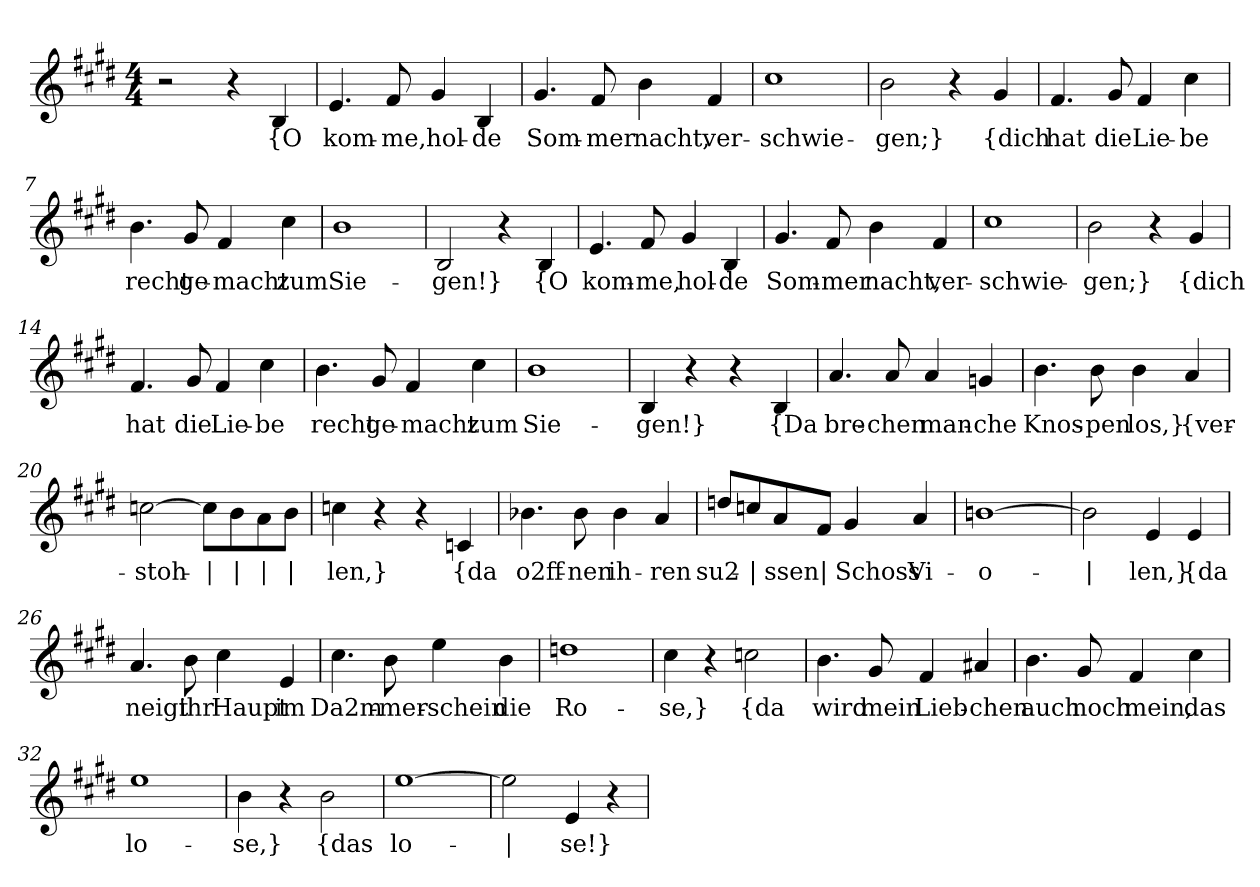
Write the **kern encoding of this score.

**kern	**text
*part1	*part1
*staff1	*staff1
*clefG2	*
*k[f#c#g#d#]	*
*M4/4	*
=1	=1
2r	.
4r	.
!	!LO:LY:b
4B/	{O
=2	=2
!	!LO:LY:b
4.e/	kom-
!	!LO:LY:b
8f#/	-me,
!	!LO:LY:b
4g#/	hol-
!	!LO:LY:b
4B/	-de
=3	=3
!	!LO:LY:b
4.g#/	Som-
!	!LO:LY:b
8f#/	-mer
!	!LO:LY:b
4b\	nacht,
!	!LO:LY:b
4f#/	ver-
=4	=4
!	!LO:LY:b
1cc#	-schwie-
=5	=5
!	!LO:LY:b
2b\	-gen;}
4r	.
!	!LO:LY:b
4g#/	{dich
=6	=6
!	!LO:LY:b
4.f#/	hat
!	!LO:LY:b
8g#/	die
!	!LO:LY:b
4f#/	Lie-
!	!LO:LY:b
4cc#\	-be
!!LO:LB:g=z
=7	=7
!	!LO:LY:b
4.b\	recht
!	!LO:LY:b
8g#/	ge-
!	!LO:LY:b
4f#/	-macht
!	!LO:LY:b
4cc#\	zum
=8	=8
!	!LO:LY:b
1b	Sie-
=9	=9
!	!LO:LY:b
2B/	-gen!}
4r	.
!	!LO:LY:b
4B/	{O
=10	=10
!	!LO:LY:b
4.e/	kom-
!	!LO:LY:b
8f#/	-me,
!	!LO:LY:b
4g#/	hol-
!	!LO:LY:b
4B/	-de
=11	=11
!	!LO:LY:b
4.g#/	Som-
!	!LO:LY:b
8f#/	-mer
!	!LO:LY:b
4b\	nacht,
!	!LO:LY:b
4f#/	ver-
=12	=12
!	!LO:LY:b
1cc#	-schwie-
!!LO:LB:g=z
=13	=13
!	!LO:LY:b
2b\	-gen;}
4r	.
!	!LO:LY:b
4g#/	{dich
=14	=14
!	!LO:LY:b
4.f#/	hat
!	!LO:LY:b
8g#/	die
!	!LO:LY:b
4f#/	Lie-
!	!LO:LY:b
4cc#\	-be
=15	=15
!	!LO:LY:b
4.b\	recht
!	!LO:LY:b
8g#/	ge-
!	!LO:LY:b
4f#/	-macht
!	!LO:LY:b
4cc#\	zum
=16	=16
!	!LO:LY:b
1b	Sie-
=17	=17
!	!LO:LY:b
4B/	-gen!}
4r	.
4r	.
!	!LO:LY:b
4B/	{Da
=18	=18
!	!LO:LY:b
4.a/	bre-
!	!LO:LY:b
8a/	-chen
!	!LO:LY:b
4a/	man-
!	!LO:LY:b
4gn/	-che
!!LO:LB:g=z
=19	=19
!	!LO:LY:b
4.b\	Knos-
!	!LO:LY:b
8b\	-pen
!	!LO:LY:b
4b\	los,}
!	!LO:LY:b
4a/	{ver-
=20	=20
!	!LO:LY:b
[2ccn\	-stoh-
!	!LO:LY:b
8cc\L]	|
!	!LO:LY:b
8b\	|
!	!LO:LY:b
8a\	|
!	!LO:LY:b
8b\J	|
=21	=21
!	!LO:LY:b
4ccn\	-len,}
4r	.
4r	.
!	!LO:LY:b
4cn/	{da
=22	=22
!	!LO:LY:b
4.b-X\	o2ff-
!	!LO:LY:b
8b-\	-nen
!	!LO:LY:b
4b-\	ih-
!	!LO:LY:b
4a/	-ren
=23	=23
!	!LO:LY:b
8ddn/L	su2-
!	!LO:LY:b
8ccn/	|
!	!LO:LY:b
8a/	-ssen
!	!LO:LY:b
8f#/J	|
!	!LO:LY:b
4g#/	Schoss
!	!LO:LY:b
4a/	Vi-
=24	=24
!	!LO:LY:b
[1bn	-o-
!!LO:LB:g=z
=25	=25
!	!LO:LY:b
2b\]	|
!	!LO:LY:b
4e/	-len,}
!	!LO:LY:b
4e/	{da
=26	=26
!	!LO:LY:b
4.a/	neigt
!	!LO:LY:b
8b\	ihr
!	!LO:LY:b
4cc#\	Haupt
!	!LO:LY:b
4e/	im
=27	=27
!	!LO:LY:b
4.cc#\	Da2m-
!	!LO:LY:b
8b\	-mer-
!	!LO:LY:b
4ee\	schein
!	!LO:LY:b
4b\	die
=28	=28
!	!LO:LY:b
1ddn	Ro-
=29	=29
!	!LO:LY:b
4cc#\	-se,}
4r	.
!	!LO:LY:b
2ccn\	{da
!!LO:LB:g=z
=30	=30
!	!LO:LY:b
4.b\	wird
!	!LO:LY:b
8g#/	mein
!	!LO:LY:b
4f#/	Lieb-
!	!LO:LY:b
4a#X/	-chen
=31	=31
!	!LO:LY:b
4.b\	auch
!	!LO:LY:b
8g#/	noch
!	!LO:LY:b
4f#/	mein,
!	!LO:LY:b
4cc#\	das
=32	=32
!	!LO:LY:b
1ee	lo-
=33	=33
!	!LO:LY:b
4b\	-se,}
4r	.
!	!LO:LY:b
2b\	{das
=34	=34
!	!LO:LY:b
[1ee	lo-
=35	=35
!	!LO:LY:b
2ee\]	|
!	!LO:LY:b
4e/	-se!}
4r	.
=	=
*-	*-
